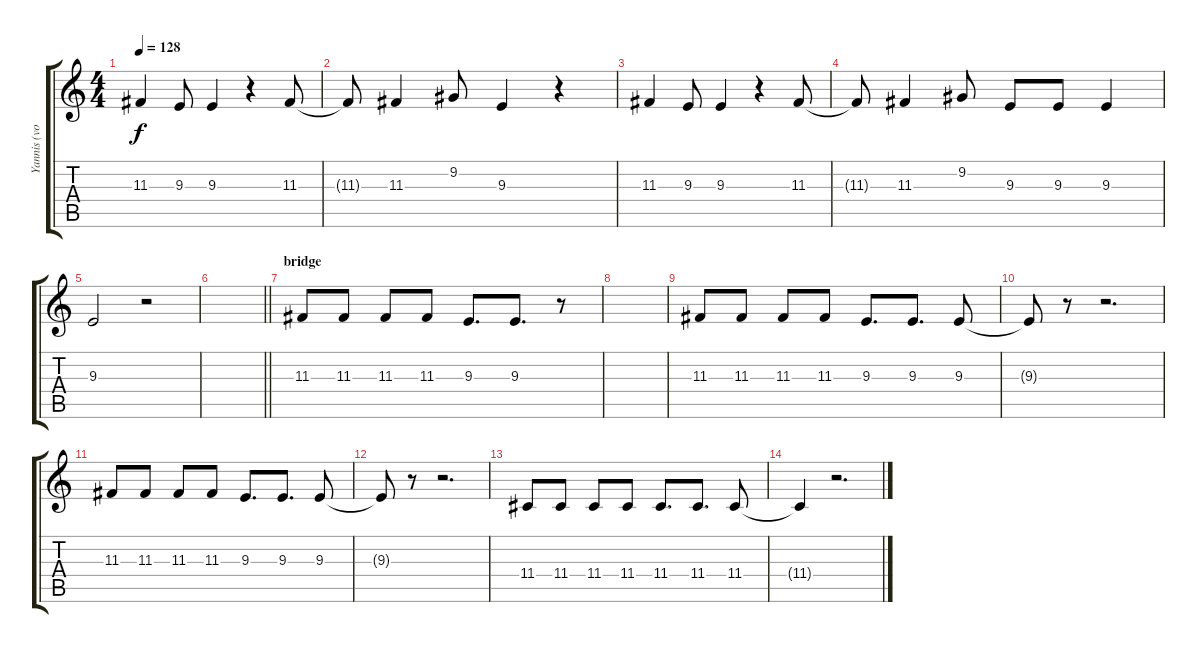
\track ("Yannis (vocals)" "Yannis (vo") {instrument trumpet}
\staff {score tabs}
\tuning (E4 B3 G3 D3 A2 E2) {hide}
\ts (4 4)
\tempo 128
\clef g2
\ks c
11.3.4{dy f} 9.3.8 9.3.4 r.4 11.3.8 |
11.3{t}.8 11.3.4 9.2.8 9.3.4 r.4 |
11.3.4 9.3.8 9.3.4 r.4 11.3.8 |
11.3{t}.8 11.3.4 9.2.8 9.3.8 9.3.8 9.3.4 |
9.3.2 r.2 |
\barLineRight lightlight
|
\section ("" "bridge")
11.3.8 11.3.8 11.3.8 11.3.8 9.3.8{d} 9.3.8{d} r.8 |
|
11.3.8 11.3.8 11.3.8 11.3.8 9.3.8{d} 9.3.8{d} 9.3.8 |
9.3{t}.8 r.8 r.2{d} |
11.3.8 11.3.8 11.3.8 11.3.8 9.3.8{d} 9.3.8{d} 9.3.8 |
9.3{t}.8 r.8 r.2{d} |
11.4.8 11.4.8 11.4.8 11.4.8 11.4.8{d} 11.4.8{d} 11.4.8 |
11.4{t}.4 r.2{d}
